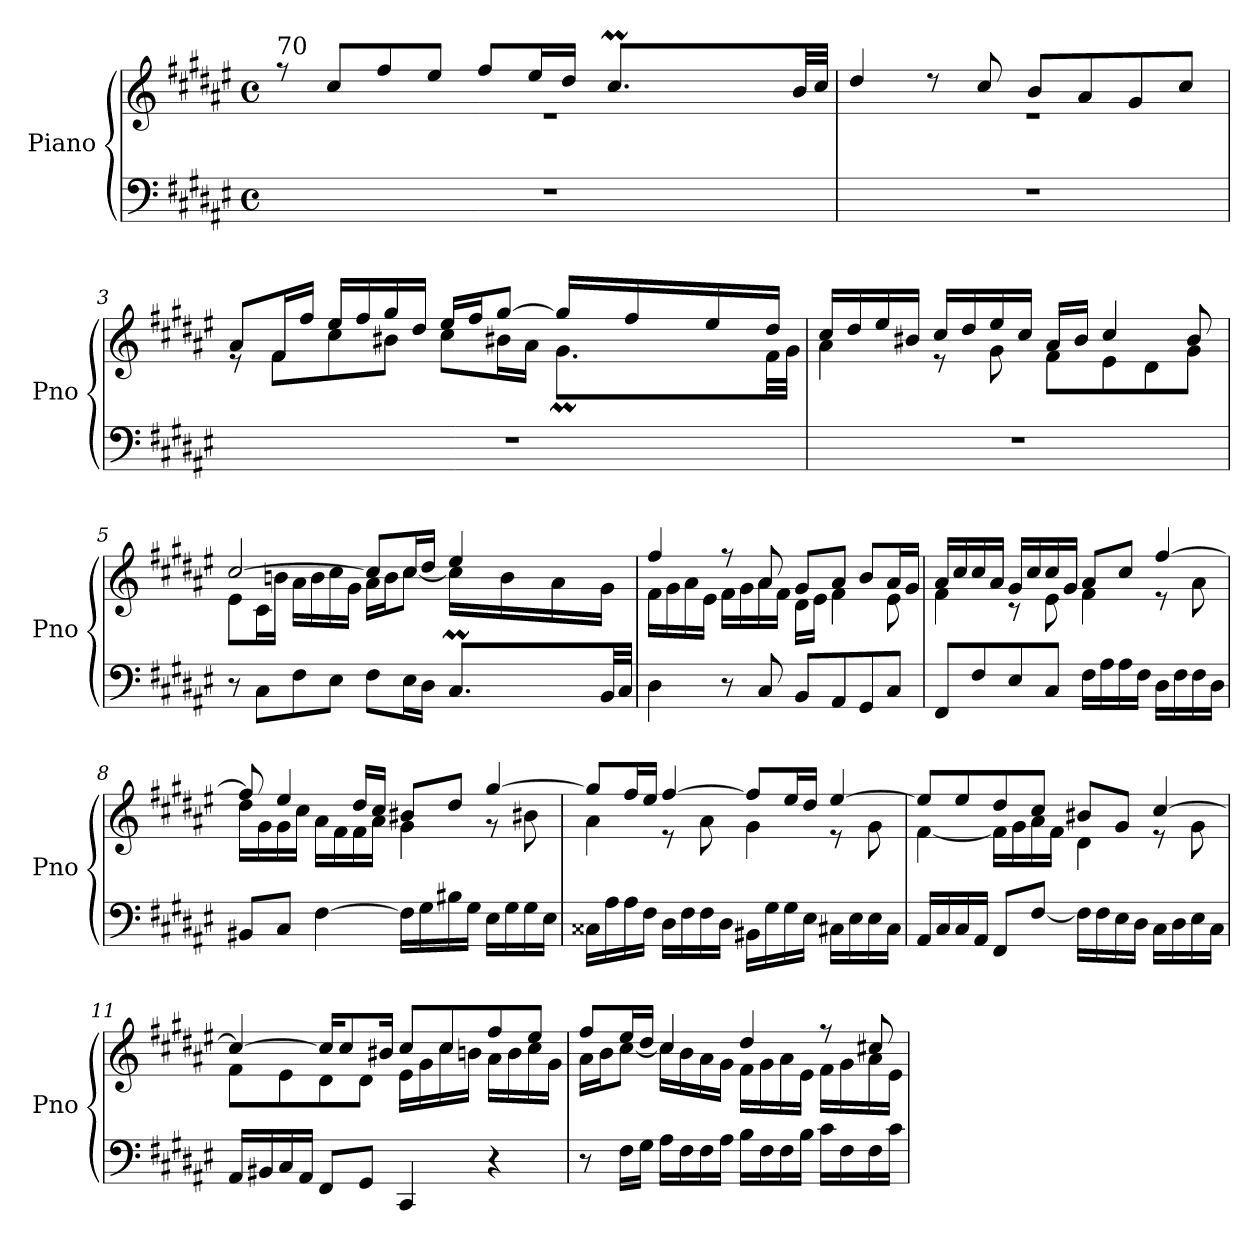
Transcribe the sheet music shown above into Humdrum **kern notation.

**kern	**kern
*part1	*part1
*staff2	*staff1
*I"Piano	*
*I'Pno	*
*clefF4	*clefG2
*k[f#c#g#d#a#e#]	*k[f#c#g#d#a#e#]
*F#:	*F#:
*M4/4	*M4/4
*met(c)	*met(c)
=1	=1
*	*^
*	*	*^
!	!LO:TX:a:t=70	!	!
1r	1re	2.ryy	8rff
.	.	.	8cc#/L
.	.	.	8ff#/
.	.	.	8ee#/J
.	.	.	8ff#/L
.	.	.	16ee#/L
.	.	.	16dd#/JJ
*	*	*Xtuplet	*
.	.	128%3dd#yy	8.cc#M/L
.	.	128%3cc#yy	.
.	.	128%3dd#yy	.
.	.	128%3cc#yy	.
.	.	128%3dd#yy	.
.	.	128%3cc#yy	.
.	.	128%3dd#yy	.
.	.	128%3cc#yy	.
.	.	16ryy	32b/LL
.	.	.	32cc#/JJJ
*	*	*v	*v
=2	=2	=2
1r	1re	4dd#/
.	.	8rdd
.	.	8cc#/
.	.	8b/L
.	.	8a#/
.	.	8g#/
.	.	8cc#/J
=3	=3	=3
*	*	*^
1r	8a#/L	8re	2.ryy
.	16f#/L	8f#\L	.
.	16ff#/JJ	.	.
.	16ee#/LL	8cc#\	.
.	16ff#/	.	.
.	16gg#/	8b#X\J	.
.	16dd#/JJ	.	.
.	16ee#/LL	8cc#\L	.
.	16ff#/J	.	.
.	[8gg#/J	16b#X\L	.
.	.	16a#\JJ	.
.	16gg#/LL]	8.g#M\L	128%3a#yy
.	.	.	128%3g#yy
.	.	.	128%3a#yy
.	16ff#/	.	.
.	.	.	128%3g#yy
.	.	.	128%3a#yy
.	.	.	128%3g#yy
.	16ee#/	.	.
.	.	.	128%3a#yy
.	.	.	128%3g#yy
.	16dd#/JJ	32f#\LL	16ryy
.	.	32g#\JJJ	.
*	*	*v	*v
!!LO:LB:g=z
=4	=4	=4
1r	16cc#/LL	4a#\
.	16dd#/	.
.	16ee#/	.
.	16b#X/JJ	.
.	16cc#/LL	8re
.	16dd#/	.
.	16ee#/	8g#\
.	16cc#/JJ	.
.	16a#/LL	8f#\L
.	16b#/JJ	.
.	4cc#/	8e#\
.	.	8d#\
.	8b#/	8g#\J
=5	=5	=5
*^	*	*
8r	2.ryy	[2cc#/	8e#\L
8C#\L	.	.	16c#\L
.	.	.	16bn\JJ
8F#\	.	.	16a#\LL
.	.	.	16b\
8E#\J	.	.	16cc#\
.	.	.	16g#\JJ
8F#\L	.	8cc#/L]	16a#\LL
.	.	.	16b\J
16E#\L	.	16cc#/L	[8cc#\J
16D#\JJ	.	16dd#/JJ	.
*	*Xtuplet	*	*
8.C#M/L	128%3D#yy	4ee#/	16cc#\LL]
.	128%3C#yy	.	.
.	128%3D#yy	.	.
.	.	.	16b\
.	128%3C#yy	.	.
.	128%3D#yy	.	.
.	128%3C#yy	.	.
.	.	.	16a#\
.	128%3D#yy	.	.
.	128%3C#yy	.	.
32BB/LL	16ryy	.	16g#\JJ
32C#/JJJ	.	.	.
*v	*v	*	*
=6	=6	=6
4D#\	4ff#/	16f#\LL
.	.	16g#\
.	.	16a#\
.	.	16e#\JJ
8r	8rff	16f#\LL
.	.	16g#\
8C#/	8a#/	16a#\
.	.	16f#\JJ
8BB/L	8g#/L	16d#\LL
.	.	16e#\JJ
8AA#/	8a#/J	4f#\
8GG#/	8b/L	.
8C#/J	16a#/L	8e#\
.	16g#/JJ	.
!!LO:LB:g=z	!!
=7	=7	=7
8FF#/L	16a#/LL	4f#\
.	16cc#/	.
8F#/	16cc#/	.
.	16a#/JJ	.
8E#/	16g#/LL	8rc
.	16cc#/	.
8C#/J	16cc#/	8e#\
.	16g#/JJ	.
16F#\LL	8a#/L	4f#\
16A#\	.	.
16A#\	8cc#/J	.
16F#\JJ	.	.
16D#\LL	[4ff#/	8re
16F#\	.	.
16F#\	.	8a#\
16D#\JJ	.	.
=8	=8	=8
8BB#X/L	8ff#/]	16dd#\LL
.	.	16g#\
8C#/J	4ee#/	16g#\
.	.	16cc#\JJ
[4F#\	.	16a#\LL
.	.	16f#\
.	16dd#/LL	16f#\
.	16cc#/JJ	16a#\JJ
16F#\LL]	8b#X/L	4g#\
16G#\	.	.
16B#X\	8dd#/J	.
16G#\JJ	.	.
16E#\LL	[4gg#/	8r
16G#\	.	.
16G#\	.	8b#X\
16E#\JJ	.	.
=9	=9	=9
16C##X\LL	8gg#/L]	4a#\
16A#\	.	.
16A#\	16ff#/L	.
16F#\JJ	16ee#/JJ	.
16D#\LL	[4ff#/	8re
16F#\	.	.
16F#\	.	8a#\
16D#\JJ	.	.
16BB#X\LL	8ff#/L]	4g#\
16G#\	.	.
16G#\	16ee#/L	.
16E#\JJ	16dd#/JJ	.
16C#X\LL	[4ee#/	8re
16E#\	.	.
16E#\	.	8g#\
16C#\JJ	.	.
!!LO:LB:g=z	!!
=10	=10	=10
16AA#/LL	8ee#/L]	[4f#\
16C#/	.	.
16C#/	8ee#/	.
16AA#/JJ	.	.
8FF#/L	8dd#/	16f#\LL]
.	.	16g#\
[8F#/J	8cc#/J	16a#\
.	.	16f#\JJ
16F#\LL]	8b#X/L	4d#\
16F#\	.	.
16E#\	8g#/J	.
16D#\JJ	.	.
16C#\LL	[4cc#/	8re
16D#\	.	.
16E#\	.	8g#\
16C#\JJ	.	.
=11	=11	=11
16AA#/LL	4cc#/_	8f#\L
16BB#X/	.	.
16C#/	.	8e#\
16AA#/JJ	.	.
8FF#/L	16cc#/KL]	8d#\
.	8cc#/	.
8GG#/J	.	8d#\J
.	16b#X/Jk	.
4CC#/	8cc#/L	16e#\LL
.	.	16g#\
.	8cc#/	16cc#\
.	.	16bn\JJ
4r	8ff#/	16a#\LL
.	.	16b\
.	8ee#/J	16cc#\
.	.	16g#\JJ
=12	=12	=12
8r	8ff#/L	16a#\LL
.	.	16b\J
16F#\LL	16ee#/L	[8cc#\J
16G#\JJ	16dd#/JJ	.
16A#\LL	4cc#/	16cc#\LL]
16F#\	.	16b\
16F#\	.	16a#\
16A#\JJ	.	16g#\JJ
16B\LL	4dd#/	16f#\LL
16F#\	.	16g#\
16F#\	.	16a#\
16B\JJ	.	16e#\JJ
16c#\LL	8rff	16f#\LL
16F#\	.	16g#\
16F#\	8cc#X/	16a#\
16c#\JJ	.	16e#\JJ
*	*v	*v
=	=
*-	*-
